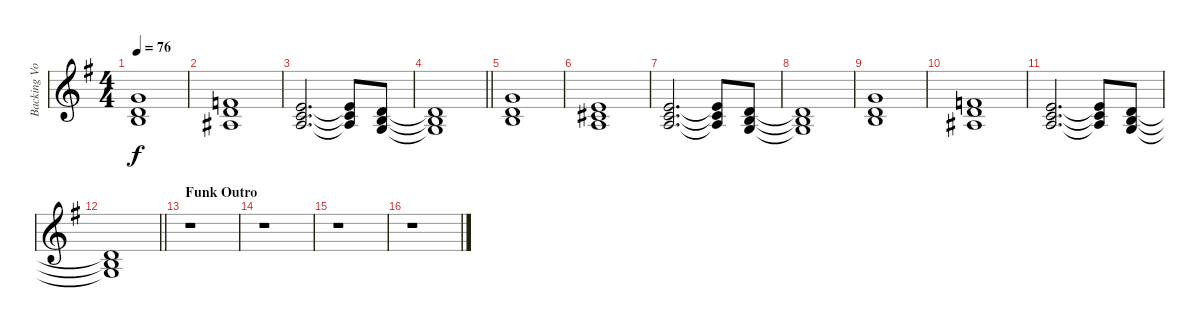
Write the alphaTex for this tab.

\track ("Backing Vocals" "Backing Vo") {instrument oboe}
\staff {score}
\tuning (E4 B3 G3 D3 A2 E2) {hide}
\ts (4 4)
\tempo 76
\clef g2
\ks eminor
(3.1 3.2 4.3).1{dy f} |
(1.1 7.3 8.4).1 |
(0.1 1.2 2.3).2{d} (0.1{t} 1.2{t} 2.3{t}).8 (3.2 4.3 5.4).8 |
\barLineRight lightlight
(3.2{t} 4.3{t} 5.4{t}).1 |
(3.1 3.2 4.3).1 |
(0.1 2.2 2.3).1 |
(0.1 1.2 2.3).2{d} (0.1{t} 1.2{t} 2.3{t}).8 (3.2 4.3 5.4).8 |
(3.2{t} 4.3{t} 5.4{t}).1 |
(3.1 3.2 4.3).1 |
(1.1 7.3 8.4).1 |
(0.1 1.2 2.3).2{d} (0.1{t} 1.2{t} 2.3{t}).8 (3.2 4.3 5.4).8 |
\barLineRight lightlight
(3.2{t} 4.3{t} 5.4{t}).1 |
\section ("" "Funk Outro")
r.1 |
r.1 |
r.1 |
r.1
